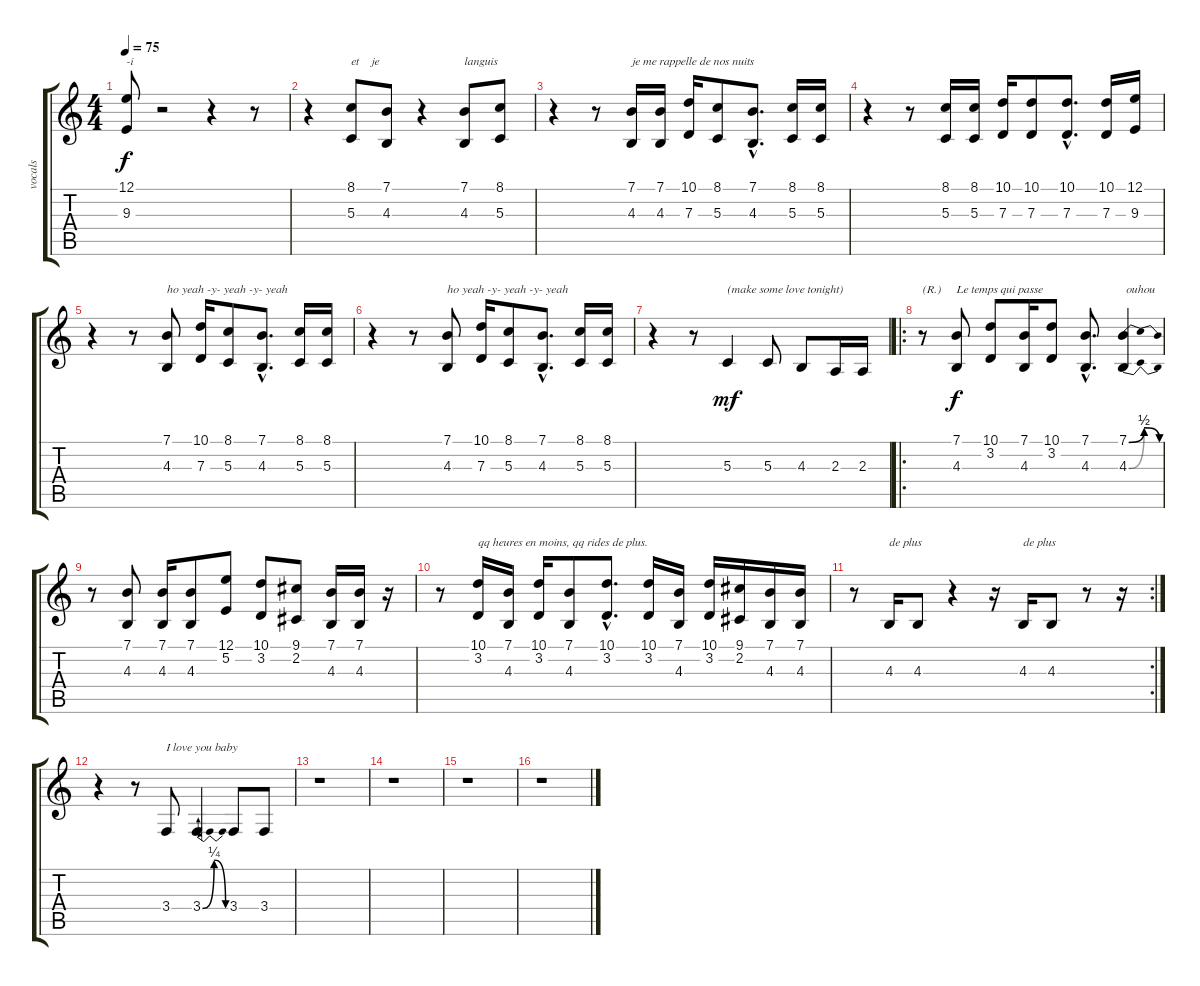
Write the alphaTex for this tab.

\track ("vocals" "vocals") {instrument choiraahs}
\staff {score tabs}
\tuning (E4 B3 G3 D3 A2 E2) {hide}
\ts (4 4)
\tempo 75
\clef g2
\ks c
(12.1 9.3).8{txt "-i" dy f} r.2 r.4 r.8 |
r.4 (8.1 5.3).8{txt "et    je"} (7.1 4.3).8 r.4 (7.1 4.3).8{txt "languis"} (8.1 5.3).8 |
r.4 r.8 (7.1 4.3).16{txt "je me rappelle de nos nuits"} (7.1 4.3).16 (10.1 7.3).16 (8.1 5.3).8 (7.1{hac} 4.3{hac}).8{d} (8.1 5.3).16 (8.1 5.3).16 |
r.4 r.8 (8.1 5.3).16{txt ""} (8.1 5.3).16 (10.1 7.3).16 (10.1 7.3).8 (10.1{hac} 7.3{hac}).8{d} (10.1 7.3).16 (12.1 9.3).16 |
r.4 r.8 (7.1 4.3).8{txt "ho yeah -y- yeah -y- yeah"} (10.1 7.3).16 (8.1 5.3).8 (7.1{hac} 4.3{hac}).8{d} (8.1 5.3).16 (8.1 5.3).16 |
r.4 r.8 (7.1 4.3).8{txt "ho yeah -y- yeah -y- yeah"} (10.1 7.3).16 (8.1 5.3).8 (7.1{hac} 4.3{hac}).8{d} (8.1 5.3).16 (8.1 5.3).16 |
r.4 r.8 5.3.4{txt "(make some love tonight)" dy mf} 5.3.8 4.3.8 2.3.16 2.3.16 |
\ro
r.8{txt "(R.)"} (7.1 4.3).8{txt "Le temps qui passe" dy f} (10.1 3.2).8 (7.1 4.3).16 (10.1 3.2).8 (7.1{hac} 4.3{hac}).8{d} (7.1{be (bendrelease 0 0 15 2 45 2 60 0)} 4.3{be (bendrelease 0 0 15 2 45 2 60 0)}).4{txt " ouhou"} |
r.8 (7.1 4.3).8{txt ""} (7.1 4.3).16 (7.1 4.3).8 (12.1 5.2).8 (10.1 3.2).8 (9.1 2.2).8 (7.1 4.3).16 (7.1 4.3).16 r.16 |
r.8 (10.1 3.2).16{txt "qq heures en moins, qq rides de plus."} (7.1 4.3).16 (10.1 3.2).16 (7.1 4.3).8 (10.1{hac} 3.2{hac}).8{d} (10.1 3.2).16 (7.1 4.3).16 (10.1 3.2).16 (9.1 2.2).16 (7.1 4.3).16 (7.1 4.3).16 |
\rc 2
r.8 4.3.16{txt "de plus"} 4.3.8 r.4 r.16 4.3.16{txt "de plus"} 4.3.8 r.8 r.16 |
r.4 r.8 3.4.8{txt "I love you baby"} 3.4{be (bendrelease 0 0 5 1 45 1 60 0)}.4 3.4.8 3.4.8 |
r.1 |
r.1 |
r.1 |
r.1
